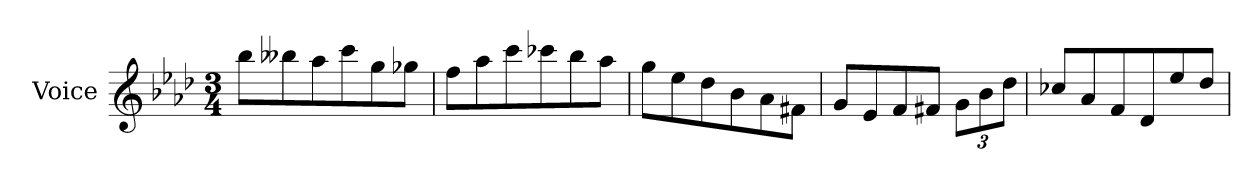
**kern
*part1
*staff1
*I"Voice
*I'Voice
*clefG2
*k[b-e-a-d-]
*M3/4
=1
8bb-\L
8bb--X\
8aa-\
8ccc\
8gg\
8gg-X\J
=2
8ff\L
8aa-\
8ccc\
8ccc-X\
8bb-\
8aa-\J
=3
8gg\L
8ee-\
8dd-\
8b-\
8a-\
8f#X\J
=4
8g/L
8e-/
8f/
8f#X/J
12g\L
12b-\
12dd-\J
=5
8cc-X/L
8a-/
8f/
8d-/
8ee-/
8dd-/J
=
*-
